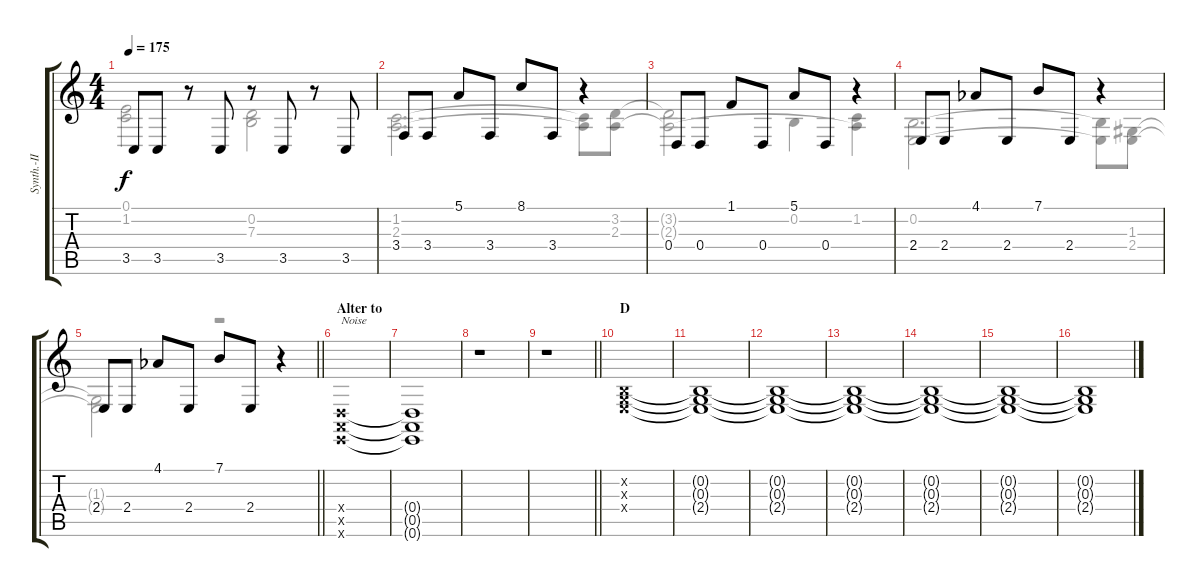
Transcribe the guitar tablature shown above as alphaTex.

\track ("Synth.-II" "Synth.-II") {instrument drawbarorgan}
\staff {score tabs}
\tuning (E4 B3 G3 D3 A2 E2) {hide}
\voice
\ts (4 4)
\tempo 175
\clef g2
\ks c
3.5.8{dy f} 3.5.8 r.8 3.5.8 r.8 3.5.8 r.8 3.5.8 |
3.4.8 3.4.8 5.1.8 3.4.8 8.1.8 3.4.8 r.4 |
0.4.8 0.4.8 1.1.8 0.4.8 5.1.8 0.4.8 r.4 |
2.4.8 2.4.8 4.1{acc b}.8 2.4.8 7.1.8 2.4.8 r.4 |
\barLineRight lightlight
2.4.8 2.4.8 4.1{acc b}.8 2.4.8 7.1.8 2.4.8 r.4 |
\section ("" "Alter to")
(0.4{x} 0.5{x} 0.6{x}).1{txt "Noise"} |
(0.4{t} 0.5{t} 0.6{t}).1 |
r.1 |
\barLineRight lightlight
r.1 |
\section ("" "D")
(0.2{x} 0.3{x} 2.4{x}).1 |
(0.2{t} 0.3{t} 2.4{t}).1 |
(0.2{t} 0.3{t} 2.4{t}).1 |
(0.2{t} 0.3{t} 2.4{t}).1 |
(0.2{t} 0.3{t} 2.4{t}).1 |
(0.2{t} 0.3{t} 2.4{t}).1 |
(0.2{t} 0.3{t} 2.4{t}).1
\voice
\clef g2
\ottava regular
\simile none
\ks c
(0.1 1.2).2{dy f} (0.2 7.3).2 |
(1.2 2.3).2{d} (1.2{t} 2.3{t}).8 (3.2 2.3).8 |
(3.2{t} 2.3{t}).2 0.2.4 (1.2 2.3{t}).4 |
(0.2 2.4).2{d} (0.2{t} 2.4{t}).8 (1.3 2.4).8 |
\barLineRight lightlight
(1.3{t} 2.4{t}).2 r.2 |
|
|
|
\barLineRight lightlight
|
|
|
|
|
|
|
